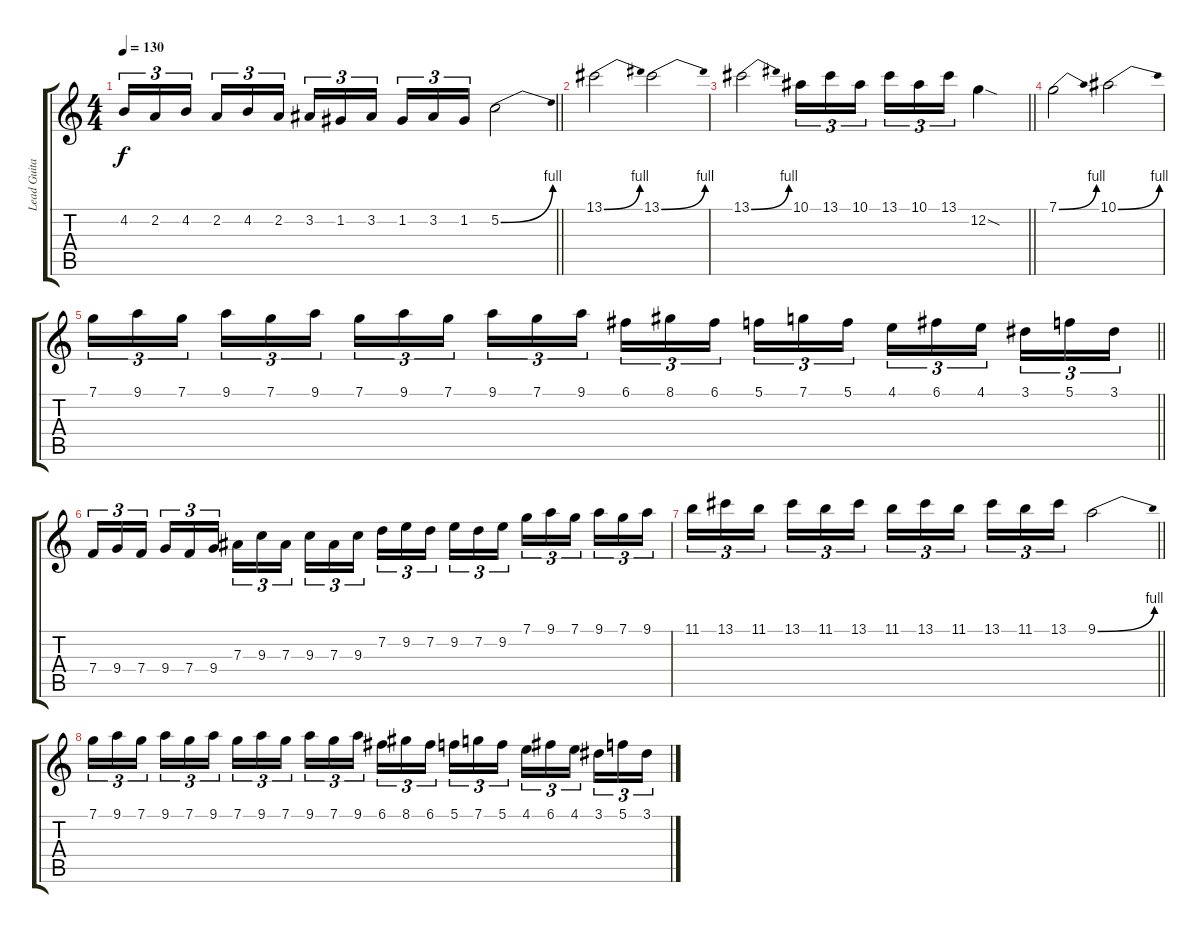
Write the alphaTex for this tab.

\track ("Lead Guitar" "Lead Guita") {instrument distortionguitar}
\staff {score tabs}
\tuning (C4 G3 Eb3 Bb2 F2 C2) {hide}
\ts (4 4)
\tempo 130
\clef g2
\barLineRight lightlight
\ks c
4.2.16{tu (3 2) dy f} 2.2.16{tu (3 2)} 4.2.16{tu (3 2) beam splitsecondary} 2.2.16{tu (3 2)} 4.2.16{tu (3 2)} 2.2.16{tu (3 2)} 3.2.16{tu (3 2)} 1.2.16{tu (3 2)} 3.2.16{tu (3 2) beam splitsecondary} 1.2.16{tu (3 2)} 3.2.16{tu (3 2)} 1.2.16{tu (3 2)} 5.2{be (bend 0 0 60 4)}.2 |
13.1{be (bend 0 0 60 4)}.2 13.1{be (bend 0 0 60 4)}.2 |
\barLineRight lightlight
13.1{be (bend 0 0 60 4)}.2 10.1.16{tu (3 2)} 13.1.16{tu (3 2)} 10.1.16{tu (3 2) beam splitsecondary} 13.1.16{tu (3 2)} 10.1.16{tu (3 2)} 13.1.16{tu (3 2)} 12.2{sod}.4 |
7.1{be (bend 0 0 60 4)}.2 10.1{be (bend 0 0 60 4)}.2 |
\barLineRight lightlight
7.1.16{tu (3 2)} 9.1.16{tu (3 2)} 7.1.16{tu (3 2) beam splitsecondary} 9.1.16{tu (3 2)} 7.1.16{tu (3 2)} 9.1.16{tu (3 2)} 7.1.16{tu (3 2)} 9.1.16{tu (3 2)} 7.1.16{tu (3 2) beam splitsecondary} 9.1.16{tu (3 2)} 7.1.16{tu (3 2)} 9.1.16{tu (3 2)} 6.1.16{tu (3 2)} 8.1.16{tu (3 2)} 6.1.16{tu (3 2) beam splitsecondary} 5.1.16{tu (3 2)} 7.1.16{tu (3 2)} 5.1.16{tu (3 2)} 4.1.16{tu (3 2)} 6.1.16{tu (3 2)} 4.1.16{tu (3 2) beam splitsecondary} 3.1.16{tu (3 2)} 5.1.16{tu (3 2)} 3.1.16{tu (3 2)} |
7.4.16{tu (3 2)} 9.4.16{tu (3 2)} 7.4.16{tu (3 2) beam splitsecondary} 9.4.16{tu (3 2)} 7.4.16{tu (3 2)} 9.4.16{tu (3 2)} 7.3.16{tu (3 2)} 9.3.16{tu (3 2)} 7.3.16{tu (3 2) beam splitsecondary} 9.3.16{tu (3 2)} 7.3.16{tu (3 2)} 9.3.16{tu (3 2)} 7.2.16{tu (3 2)} 9.2.16{tu (3 2)} 7.2.16{tu (3 2) beam splitsecondary} 9.2.16{tu (3 2)} 7.2.16{tu (3 2)} 9.2.16{tu (3 2)} 7.1.16{tu (3 2)} 9.1.16{tu (3 2)} 7.1.16{tu (3 2) beam splitsecondary} 9.1.16{tu (3 2)} 7.1.16{tu (3 2)} 9.1.16{tu (3 2)} |
\barLineRight lightlight
11.1.16{tu (3 2)} 13.1.16{tu (3 2)} 11.1.16{tu (3 2) beam splitsecondary} 13.1.16{tu (3 2)} 11.1.16{tu (3 2)} 13.1.16{tu (3 2)} 11.1.16{tu (3 2)} 13.1.16{tu (3 2)} 11.1.16{tu (3 2) beam splitsecondary} 13.1.16{tu (3 2)} 11.1.16{tu (3 2)} 13.1.16{tu (3 2)} 9.1{be (bend 0 0 60 4)}.2 |
7.1.16{tu (3 2)} 9.1.16{tu (3 2)} 7.1.16{tu (3 2) beam splitsecondary} 9.1.16{tu (3 2)} 7.1.16{tu (3 2)} 9.1.16{tu (3 2)} 7.1.16{tu (3 2)} 9.1.16{tu (3 2)} 7.1.16{tu (3 2) beam splitsecondary} 9.1.16{tu (3 2)} 7.1.16{tu (3 2)} 9.1.16{tu (3 2)} 6.1.16{tu (3 2)} 8.1.16{tu (3 2)} 6.1.16{tu (3 2) beam splitsecondary} 5.1.16{tu (3 2)} 7.1.16{tu (3 2)} 5.1.16{tu (3 2)} 4.1.16{tu (3 2)} 6.1.16{tu (3 2)} 4.1.16{tu (3 2) beam splitsecondary} 3.1.16{tu (3 2)} 5.1.16{tu (3 2)} 3.1.16{tu (3 2)}
